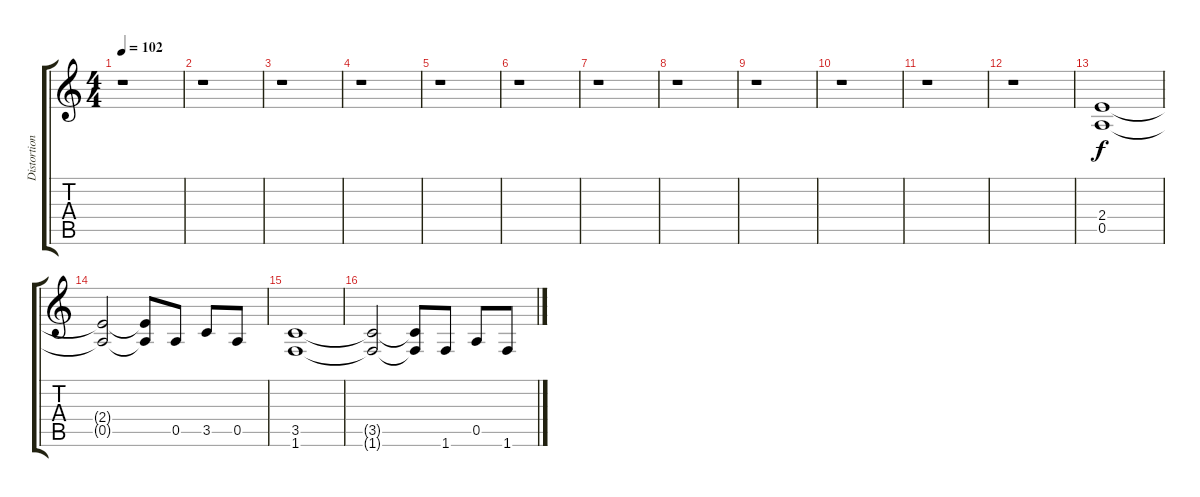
\track ("Distortion Lead" "Distortion") {instrument distortionguitar}
\staff {score tabs}
\tuning (E4 B3 G3 D3 A2 E2) {hide}
\ts (4 4)
\tempo 102
\clef g2
\ks c
r.1{dy f} |
r.1 |
r.1 |
r.1 |
r.1 |
r.1 |
r.1 |
r.1 |
r.1 |
r.1 |
r.1 |
r.1 |
(2.4 0.5).1 |
(2.4{t} 0.5{t}).2 (2.4{t} 0.5{t}).8 0.5.8 3.5.8 0.5.8 |
(3.5 1.6).1 |
(3.5{t} 1.6{t}).2 (3.5{t} 1.6{t}).8 1.6.8 0.5.8 1.6.8
